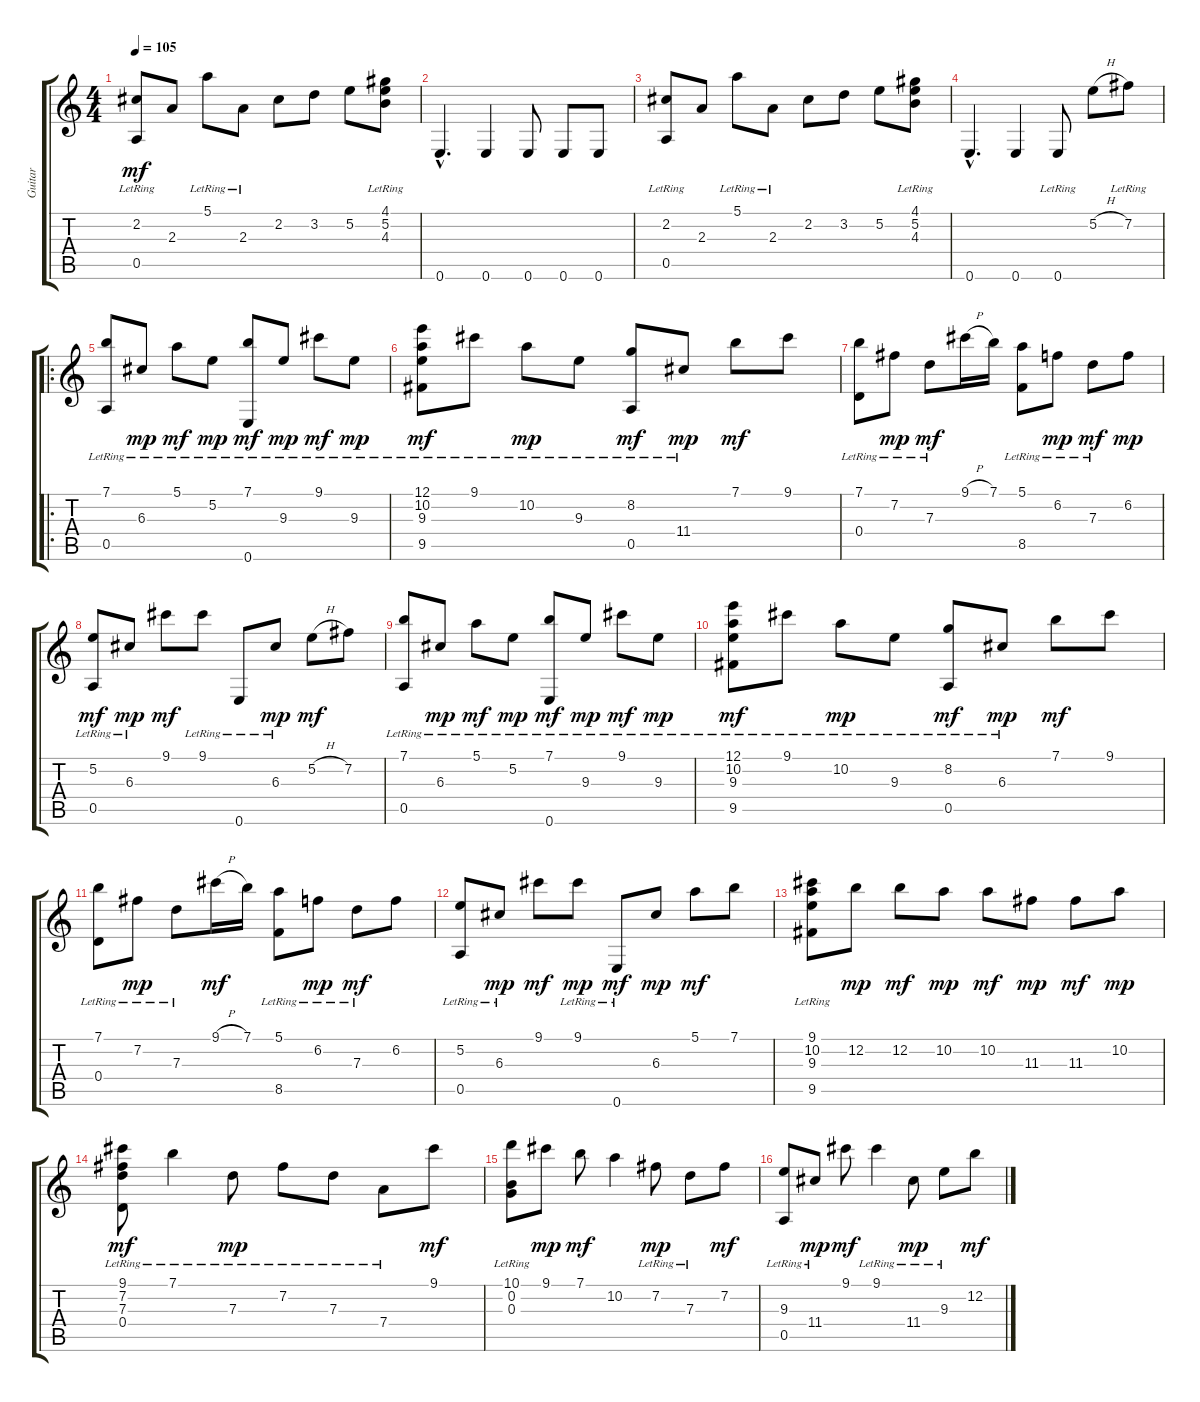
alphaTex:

\track ("Guitar" "Guitar") {instrument acousticguitarsteel}
\staff {score tabs}
\tuning (E4 B3 G3 D3 A2 E2) {hide}
\ts (4 4)
\tempo 105
\clef g2
\ks c
(2.2{lr} 0.5{lr}).8{dy mf instrument acousticguitarsteel} 2.3.8 5.1{lr}.8 2.3{lr}.8 2.2.8 3.2.8 5.2.8 (4.1{lr} 5.2{lr} 4.3{lr}).8 |
0.6{hac}.4{d} 0.6.4 0.6.8 0.6.8 0.6.8 |
(2.2{lr} 0.5{lr}).8 2.3.8 5.1{lr}.8 2.3{lr}.8 2.2.8 3.2.8 5.2.8 (4.1{lr} 5.2{lr} 4.3{lr}).8 |
0.6{hac}.4{d} 0.6.4 0.6{lr}.8 5.2{h}.8 7.2{lr}.8 |
\ro
(7.1{lr} 0.5{lr}).8 6.3{lr}.8{dy mp} 5.1{lr}.8{dy mf} 5.2{lr}.8{dy mp} (7.1{lr} 0.6{lr}).8{dy mf} 9.3{lr}.8{dy mp} 9.1{lr}.8{dy mf} 9.3{lr}.8{dy mp} |
(12.1 10.2{lr} 9.3{lr} 9.5{lr}).8{dy mf} 9.1{lr}.8 10.2{lr}.8{dy mp} 9.3{lr}.8 (8.2{lr} 0.5{lr}).8{dy mf} 11.4{lr}.8{dy mp} 7.1.8{dy mf} 9.1.8 |
(7.1{lr} 0.4{lr}).8 7.2{lr}.8{dy mp} 7.3{lr}.8{dy mf} 9.1{h}.16 7.1.16 (5.1{lr} 8.5{lr}).8 6.2{lr}.8{dy mp} 7.3{lr}.8{dy mf} 6.2.8{dy mp} |
(5.2{lr} 0.5{lr}).8{dy mf} 6.3{lr}.8{dy mp} 9.1.8{dy mf} 9.1{lr}.8 0.6{lr}.8 6.3{lr}.8{dy mp} 5.2{h}.8{dy mf} 7.2.8 |
(7.1{lr} 0.5{lr}).8 6.3{lr}.8{dy mp} 5.1{lr}.8{dy mf} 5.2{lr}.8{dy mp} (7.1{lr} 0.6{lr}).8{dy mf} 9.3{lr}.8{dy mp} 9.1{lr}.8{dy mf} 9.3{lr}.8{dy mp} |
(12.1 10.2{lr} 9.3{lr} 9.5{lr}).8{dy mf} 9.1{lr}.8 10.2{lr}.8{dy mp} 9.3{lr}.8 (8.2{lr} 0.5{lr}).8{dy mf} 6.3{lr}.8{dy mp} 7.1.8{dy mf} 9.1.8 |
(7.1{lr} 0.4{lr}).8 7.2{lr}.8{dy mp} 7.3{lr}.8 9.1{h}.16{dy mf} 7.1.16 (5.1{lr} 8.5{lr}).8 6.2{lr}.8{dy mp} 7.3{lr}.8{dy mf} 6.2.8 |
(5.2{lr} 0.5{lr}).8 6.3{lr}.8{dy mp} 9.1.8{dy mf} 9.1{lr}.8{dy mp} 0.6{lr}.8{dy mf} 6.3.8{dy mp} 5.1.8{dy mf} 7.1.8 |
(9.1{lr} 10.2 9.3{lr} 9.5{lr}).8 12.2.8{dy mp} 12.2.8{dy mf} 10.2.8{dy mp} 10.2.8{dy mf} 11.3.8{dy mp} 11.3.8{dy mf} 10.2.8{dy mp} |
(9.1 7.2{lr} 7.3{lr} 0.4{lr}).8{dy mf} 7.1{lr}.4 7.3{lr}.8{dy mp} 7.2{lr}.8 7.3{lr}.8 7.4{lr}.8 9.1.8{dy mf} |
(10.1 0.2{lr} 0.3{lr}).8 9.1.8{dy mp} 7.1.8{dy mf} 10.2.4 7.2{lr}.8{dy mp} 7.3{lr}.8 7.2.8{dy mf} |
(9.3{lr} 0.5{lr}).8 11.4{lr}.8{dy mp} 9.1.8{dy mf} 9.1{lr}.4 11.4{lr}.8{dy mp} 9.3{lr}.8 12.2.8{dy mf}
